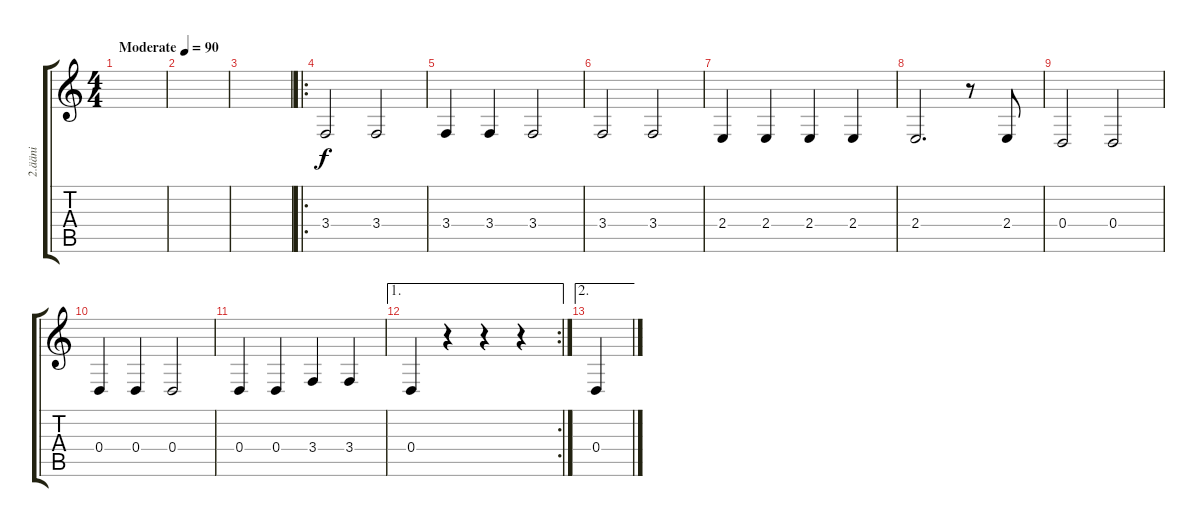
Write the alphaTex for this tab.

\track ("2.ääni" "2.ääni") {instrument cello}
\staff {score tabs}
\tuning (E4 B3 G3 D3 A2 E2) {hide}
\ts (4 4)
\tempo (90 "Moderate")
\clef g2
\ks c
|
|
|
\ro
3.4.2 3.4.2 |
3.4.4 3.4.4 3.4.2 |
3.4.2 3.4.2 |
2.4.4 2.4.4 2.4.4 2.4.4 |
2.4.2{d} r.8 2.4.8 |
0.4.2 0.4.2 |
0.4.4 0.4.4 0.4.2 |
0.4.4 0.4.4 3.4.4 3.4.4 |
\ae 1
\rc 2
0.4.4 r.4 r.4 r.4 |
\ae 2
0.4.4
